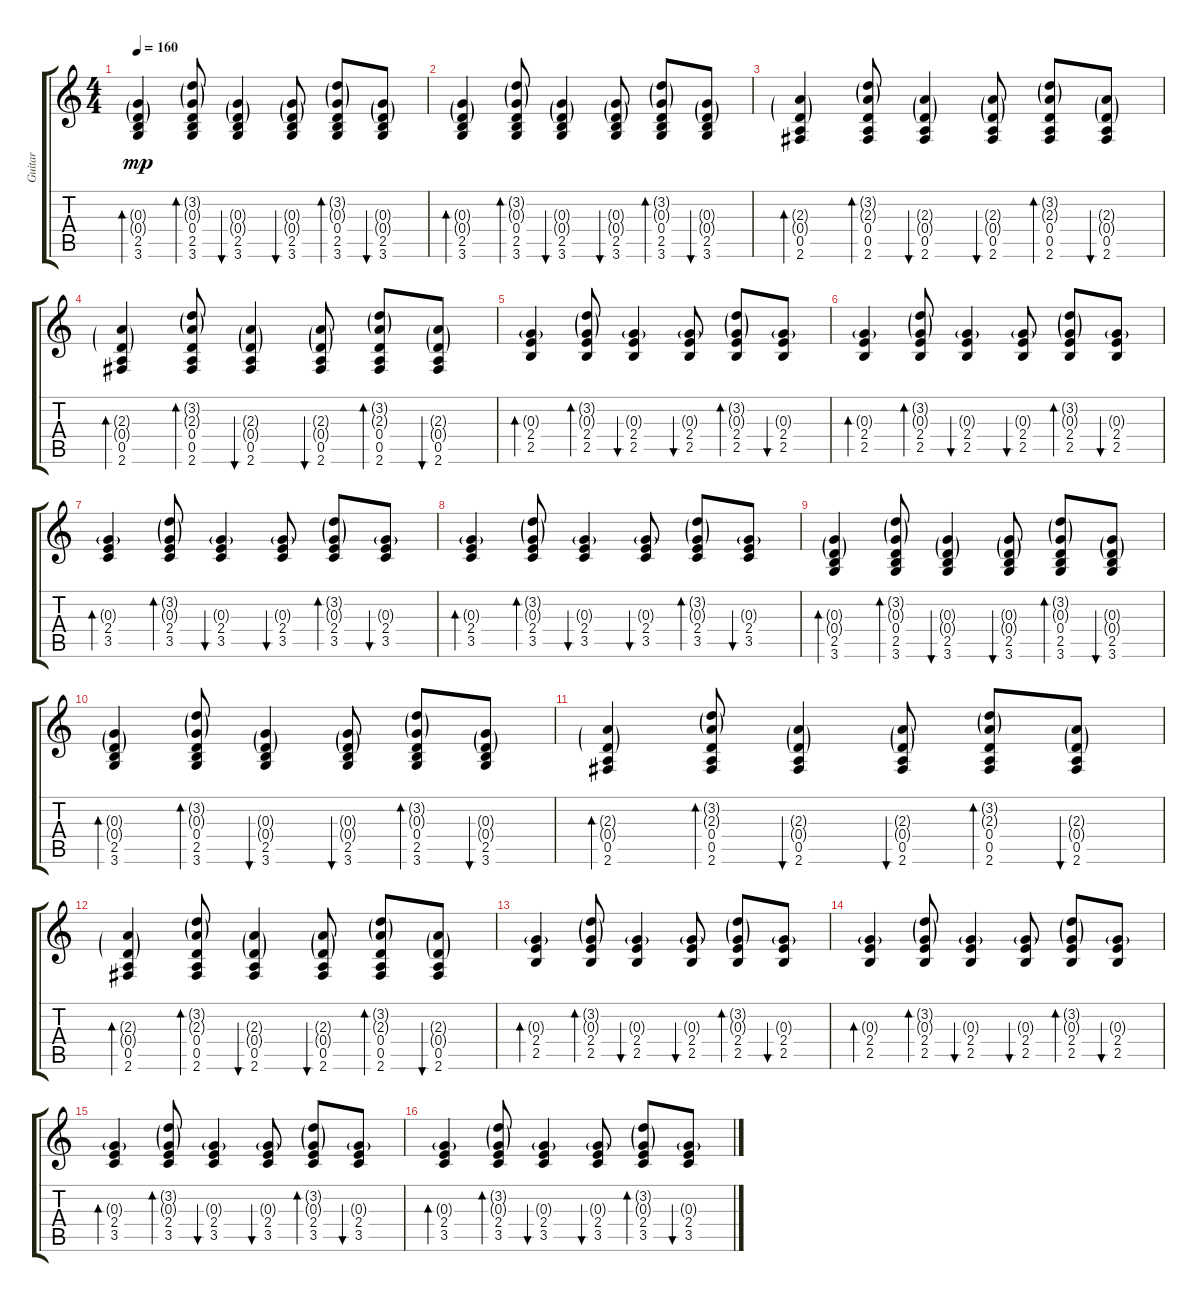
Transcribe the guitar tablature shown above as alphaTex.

\track ("Guitar" "Guitar") {instrument acousticguitarsteel}
\staff {score tabs}
\tuning (E4 B3 G3 D3 A2 E2) {hide}
\ts (4 4)
\tempo 160
\clef g2
\ks c
(0.3{g} 0.4{g} 2.5 3.6).4{bd 120 dy mp} (3.2{g} 0.3{g} 0.4 2.5 3.6).8{bd 120} (0.3{g} 0.4{g} 2.5 3.6).4{bu 60} (0.3{g} 0.4{g} 2.5 3.6).8{bu 120} (3.2{g} 0.3{g} 0.4 2.5 3.6).8{bd 60} (0.3{g} 0.4{g} 2.5 3.6).8{bu 120} |
(0.3{g} 0.4{g} 2.5 3.6).4{bd 120} (3.2{g} 0.3{g} 0.4 2.5 3.6).8{bd 120} (0.3{g} 0.4{g} 2.5 3.6).4{bu 60} (0.3{g} 0.4{g} 2.5 3.6).8{bu 120} (3.2{g} 0.3{g} 0.4 2.5 3.6).8{bd 60} (0.3{g} 0.4{g} 2.5 3.6).8{bu 120} |
(2.3{g} 0.4{g} 0.5 2.6).4{bd 120} (3.2{g} 2.3{g} 0.4 0.5 2.6).8{bd 60} (2.3{g} 0.4{g} 0.5 2.6).4{bu 60} (2.3{g} 0.4{g} 0.5 2.6).8{bu 120} (3.2{g} 2.3{g} 0.4 0.5 2.6).8{bd 60} (2.3{g} 0.4{g} 0.5 2.6).8{bu 120} |
(2.3{g} 0.4{g} 0.5 2.6).4{bd 120} (3.2{g} 2.3{g} 0.4 0.5 2.6).8{bd 60} (2.3{g} 0.4{g} 0.5 2.6).4{bu 60} (2.3{g} 0.4{g} 0.5 2.6).8{bu 120} (3.2{g} 2.3{g} 0.4 0.5 2.6).8{bd 60} (2.3{g} 0.4{g} 0.5 2.6).8{bu 120} |
(0.3{g} 2.4 2.5).4{bd 120} (3.2{g} 0.3{g} 2.4 2.5).8{bd 60} (0.3{g} 2.4 2.5).4{bu 60} (0.3{g} 2.4 2.5).8{bu 120} (3.2{g} 0.3{g} 2.4 2.5).8{bd 60} (0.3{g} 2.4 2.5).8{bu 120} |
(0.3{g} 2.4 2.5).4{bd 120} (3.2{g} 0.3{g} 2.4 2.5).8{bd 60} (0.3{g} 2.4 2.5).4{bu 60} (0.3{g} 2.4 2.5).8{bu 120} (3.2{g} 0.3{g} 2.4 2.5).8{bd 60} (0.3{g} 2.4 2.5).8{bu 120} |
(0.3{g} 2.4 3.5).4{bd 120} (3.2{g} 0.3{g} 2.4 3.5).8{bd 60} (0.3{g} 2.4 3.5).4{bu 60} (0.3{g} 2.4 3.5).8{bu 120} (3.2{g} 0.3{g} 2.4 3.5).8{bd 60} (0.3{g} 2.4 3.5).8{bu 120} |
(0.3{g} 2.4 3.5).4{bd 120} (3.2{g} 0.3{g} 2.4 3.5).8{bd 60} (0.3{g} 2.4 3.5).4{bu 60} (0.3{g} 2.4 3.5).8{bu 120} (3.2{g} 0.3{g} 2.4 3.5).8{bd 60} (0.3{g} 2.4 3.5).8{bu 120} |
(0.3{g} 0.4{g} 2.5 3.6).4{bd 120} (3.2{g} 0.3{g} 0.4 2.5 3.6).8{bd 120} (0.3{g} 0.4{g} 2.5 3.6).4{bu 60} (0.3{g} 0.4{g} 2.5 3.6).8{bu 120} (3.2{g} 0.3{g} 0.4 2.5 3.6).8{bd 60} (0.3{g} 0.4{g} 2.5 3.6).8{bu 120} |
(0.3{g} 0.4{g} 2.5 3.6).4{bd 120} (3.2{g} 0.3{g} 0.4 2.5 3.6).8{bd 120} (0.3{g} 0.4{g} 2.5 3.6).4{bu 60} (0.3{g} 0.4{g} 2.5 3.6).8{bu 120} (3.2{g} 0.3{g} 0.4 2.5 3.6).8{bd 60} (0.3{g} 0.4{g} 2.5 3.6).8{bu 120} |
(2.3{g} 0.4{g} 0.5 2.6).4{bd 120} (3.2{g} 2.3{g} 0.4 0.5 2.6).8{bd 60} (2.3{g} 0.4{g} 0.5 2.6).4{bu 60} (2.3{g} 0.4{g} 0.5 2.6).8{bu 120} (3.2{g} 2.3{g} 0.4 0.5 2.6).8{bd 60} (2.3{g} 0.4{g} 0.5 2.6).8{bu 120} |
(2.3{g} 0.4{g} 0.5 2.6).4{bd 120} (3.2{g} 2.3{g} 0.4 0.5 2.6).8{bd 60} (2.3{g} 0.4{g} 0.5 2.6).4{bu 60} (2.3{g} 0.4{g} 0.5 2.6).8{bu 120} (3.2{g} 2.3{g} 0.4 0.5 2.6).8{bd 60} (2.3{g} 0.4{g} 0.5 2.6).8{bu 120} |
(0.3{g} 2.4 2.5).4{bd 120} (3.2{g} 0.3{g} 2.4 2.5).8{bd 60} (0.3{g} 2.4 2.5).4{bu 60} (0.3{g} 2.4 2.5).8{bu 120} (3.2{g} 0.3{g} 2.4 2.5).8{bd 60} (0.3{g} 2.4 2.5).8{bu 120} |
(0.3{g} 2.4 2.5).4{bd 120} (3.2{g} 0.3{g} 2.4 2.5).8{bd 60} (0.3{g} 2.4 2.5).4{bu 60} (0.3{g} 2.4 2.5).8{bu 120} (3.2{g} 0.3{g} 2.4 2.5).8{bd 60} (0.3{g} 2.4 2.5).8{bu 120} |
(0.3{g} 2.4 3.5).4{bd 120} (3.2{g} 0.3{g} 2.4 3.5).8{bd 60} (0.3{g} 2.4 3.5).4{bu 60} (0.3{g} 2.4 3.5).8{bu 120} (3.2{g} 0.3{g} 2.4 3.5).8{bd 60} (0.3{g} 2.4 3.5).8{bu 120} |
(0.3{g} 2.4 3.5).4{bd 120} (3.2{g} 0.3{g} 2.4 3.5).8{bd 60} (0.3{g} 2.4 3.5).4{bu 60} (0.3{g} 2.4 3.5).8{bu 120} (3.2{g} 0.3{g} 2.4 3.5).8{bd 60} (0.3{g} 2.4 3.5).8{bu 120}
